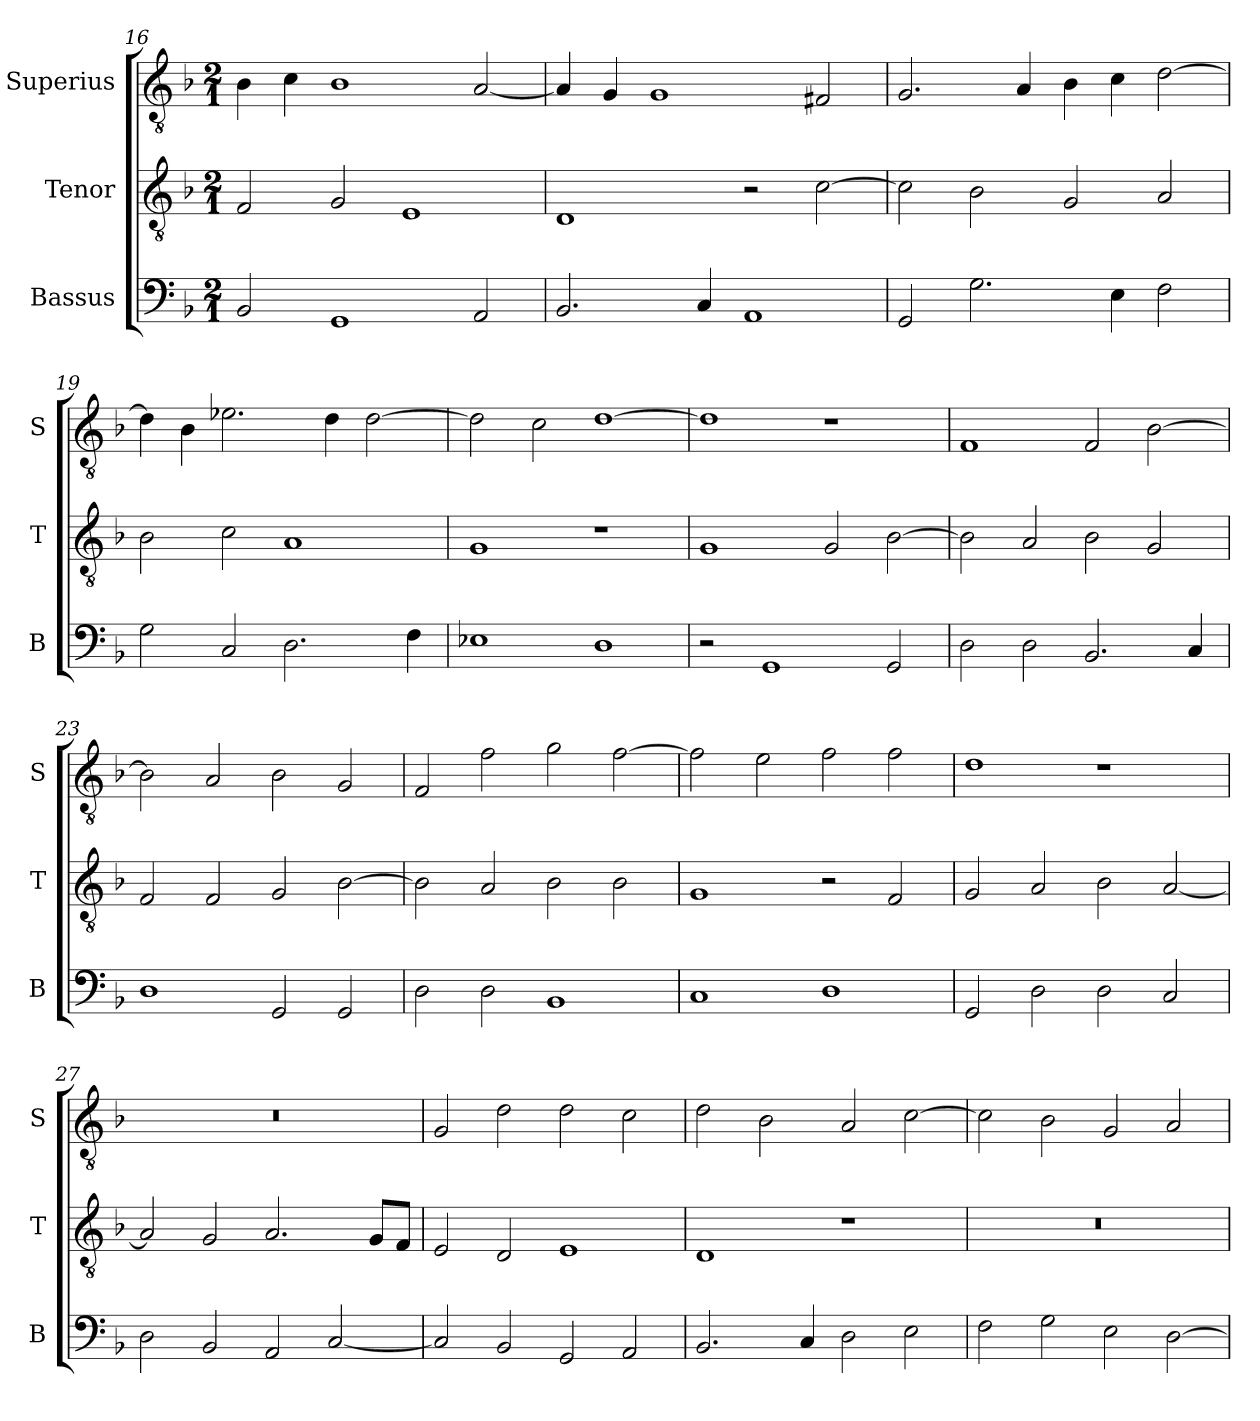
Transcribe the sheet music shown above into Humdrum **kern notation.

**kern	**kern	**kern
*part3	*part2	*part1
*staff3	*staff2	*staff1
*I"Bassus	*I"Tenor	*I"Superius
*I'B	*I'T	*I'S
*clefF4	*clefGv2	*clefGv2
*k[b-]	*k[b-]	*k[b-]
*F:	*F:	*F:
*M2/1	*M2/1	*M2/1
=16	=16	=16
2BB-	2F	4B-
.	.	4c
1GG	2G	1B-
.	1E	.
2AA	.	[2A
=17	=17	=17
2.BB-	1D	4A]
.	.	4G
.	.	1G
4C	.	.
1AA	2r	.
.	[2c	2F#X
=18	=18	=18
2GG	2c]	2.G
2.G	2B-	.
.	.	4A
.	2G	4B-
4E	.	4c
2F	2A	[2d
=19	=19	=19
2G	2B-	4d]
.	.	4B-
2C	2c	2.e-X
2.D	1A	.
.	.	4d
.	.	[2d
4F	.	.
=20	=20	=20
1E-X	1G	2d]
.	.	2c
1D	1r	[1d
=21	=21	=21
2r	1G	1d]
1GG	.	.
.	2G	1r
2GG	[2B-	.
=22	=22	=22
2D	2B-]	1F
2D	2A	.
2.BB-	2B-	2F
.	2G	[2B-
4C	.	.
=23	=23	=23
1D	2F	2B-]
.	2F	2A
2GG	2G	2B-
2GG	[2B-	2G
=24	=24	=24
2D	2B-]	2F
2D	2A	2f
1BB-	2B-	2g
.	2B-	[2f
=25	=25	=25
1C	1G	2f]
.	.	2e
1D	2r	2f
.	2F	2f
=26	=26	=26
2GG	2G	1d
2D	2A	.
2D	2B-	1r
2C	[2A	.
=27	=27	=27
2D	2A]	0r
2BB-	2G	.
2AA	2.A	.
[2C	.	.
.	8GL	.
.	8FJ	.
=28	=28	=28
2C]	2E	2G
2BB-	2D	2d
2GG	1E	2d
2AA	.	2c
=29	=29	=29
2.BB-	1D	2d
.	.	2B-
4C	.	.
2D	1r	2A
2E	.	[2c
=30	=30	=30
2F	0r	2c]
2G	.	2B-
2E	.	2G
[2D	.	2A
=	=	=
*-	*-	*-
